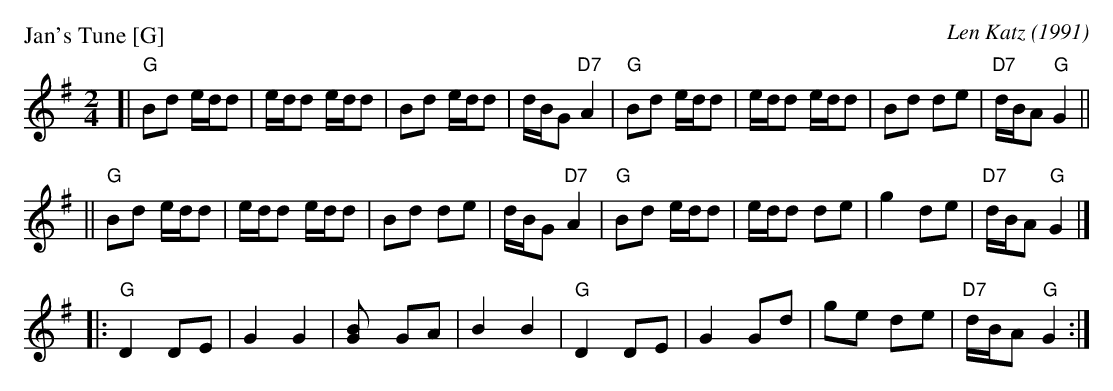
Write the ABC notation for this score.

X:1
P: Jan's Tune [G]
C: Len Katz (1991)
M: 2/4
L: 1/16
K: G
[| "G"B2d2 edd2 | edd2 edd2  |  B2d2  edd2 |     dBG2 "D7"A4 \
|  "G"B2d2 edd2 | edd2 edd2  |  B2d2  d2e2 | "D7"dBA2  "G"G4 ||
|| "G"B2d2 edd2 | edd2 edd2  |  B2d2  d2e2 |     dBG2 "D7"A4 \
|  "G"B2d2 edd2 | edd2 d2e2  |  g4    d2e2 | "D7"dBA2  "G"G4 |]
|: "G"D4   D2E2 | G4   G4    | [B4G2] G2A2 |     B4       B4 \
|  "G"D4   D2E2 | G4   G2d2  |  g2e2  d2e2 | "D7"dBA2  "G"G4 :|
